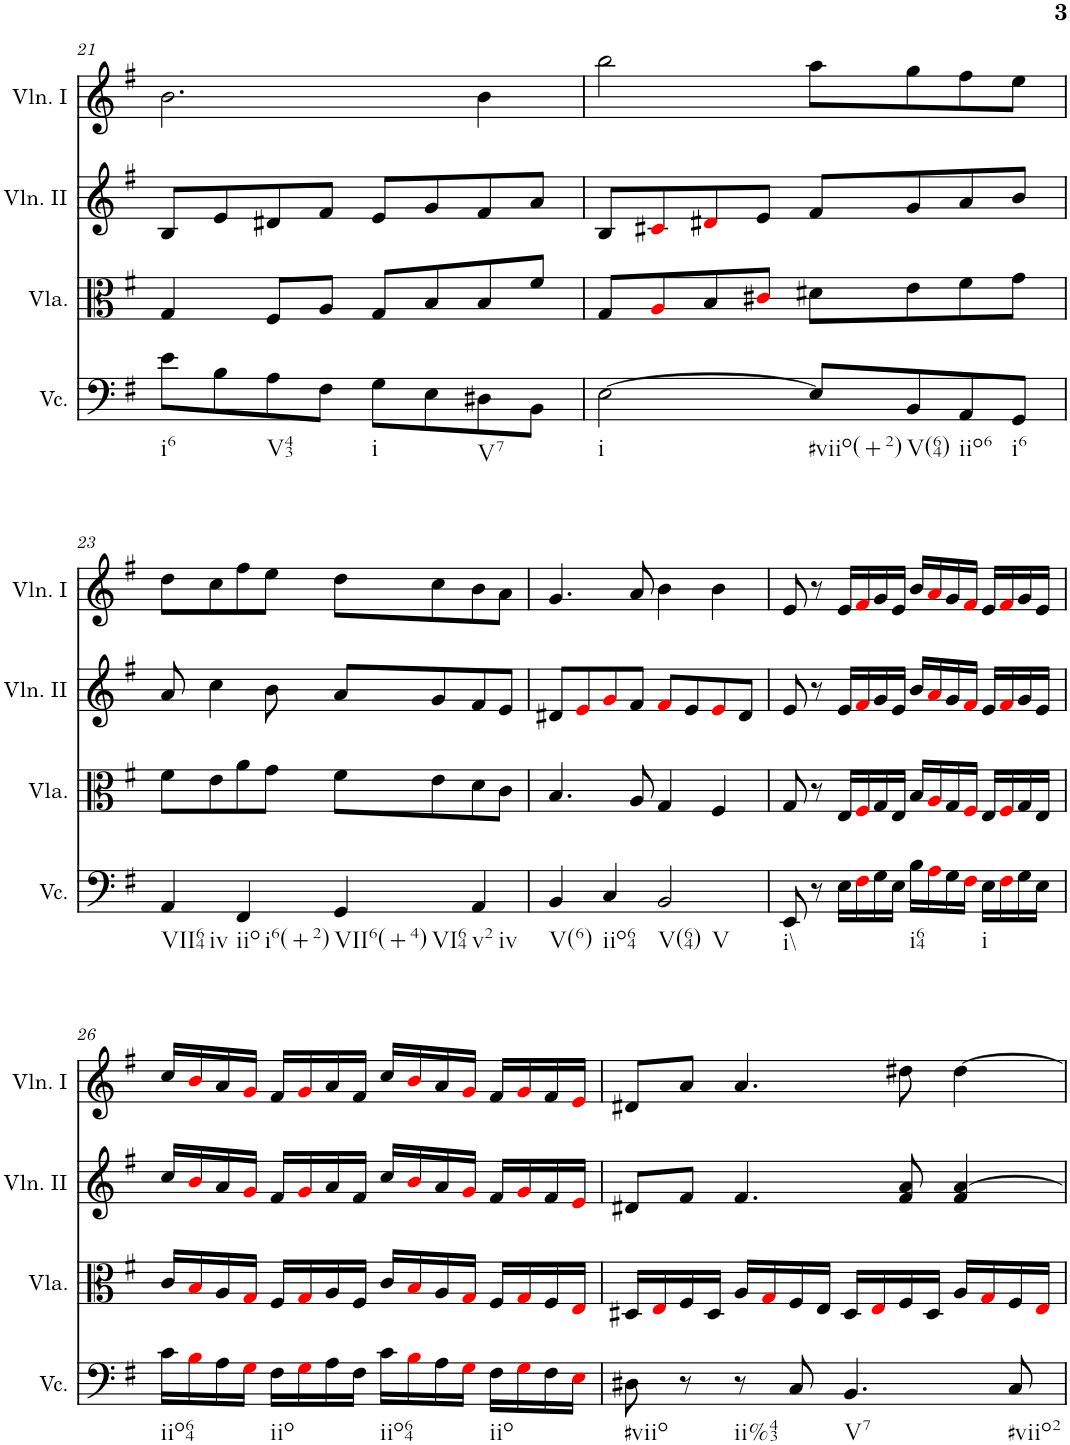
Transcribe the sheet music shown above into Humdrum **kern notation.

**kern	**kern	**kern	**kern
*part4	*part3	*part2	*part1
*staff4	*staff3	*staff2	*staff1
*I"Violoncello	*I"Viola	*I"Violino II	*I"Violino I
*I'Vc.	*I'Vla.	*I'Vln. II	*I'Vln. I
!!LO:PB:g=z
*clefF4	*clefC3	*clefG2	*clefG2
*k[f#]	*k[f#]	*k[f#]	*k[f#]
*M4/4	*M4/4	*M4/4	*M4/4
=21	=21	=21	=21
!LO:TX:b:t=i6	!	!	!
8e\L	4G/	8B/L	2.b\
8B\	.	8e/	.
!LO:TX:b:t=V43	!	!	!
8A\	8F#/L	8d#X/	.
8F#\J	8A/J	8f#/J	.
!LO:TX:b:t=i	!	!	!
8G\L	8G/L	8e/L	.
8E\	8B/	8g/	.
!LO:TX:b:t=V7	!	!	!
8D#X\	8B/	8f#/	4b\
8BB\J	8f#/J	8a/J	.
=22	=22	=22	=22
!LO:TX:b:t=i	!	!	!
[2E\	8G/L	8B/L	2bb\
.	8Ai/	8c#Xi/	.
.	8B/	8d#Xi/	.
.	8c#Xi/J	8e/J	.
!LO:TX:b:t=#viio(+2)	!	!	!
8E/L]	8d#X\L	8f#/L	8aa\L
!LO:TX:b:t=V(64)	!	!	!
8BB/	8e\	8g/	8gg\
!LO:TX:b:t=iio6	!	!	!
8AA/	8f#\	8a/	8ff#\
!LO:TX:b:t=i6	!	!	!
8GG/J	8g\J	8b/J	8ee\J
!!LO:LB:g=z
=23	=23	=23	=23
!LO:TX:b:t=VII64	!	!	!
!LO:TX:b:t=iv	!	!	!
4AA/	8f#\L	8a/	8dd\L
.	8e\	4cc\	8cc\
!LO:TX:b:t=iio	!	!	!
!LO:TX:b:t=i6(+2)	!	!	!
4FF#/	8a\	.	8ff#\
.	8g\J	8b\	8ee\J
!LO:TX:b:t=VII6(+4)	!	!	!
!LO:TX:b:t=VI64	!	!	!
4GG/	8f#\L	8a/L	8dd\L
.	8e\	8g/	8cc\
!LO:TX:b:t=v2	!	!	!
!LO:TX:b:t=iv	!	!	!
4AA/	8d\	8f#/	8b\
.	8c\J	8e/J	8a\J
=24	=24	=24	=24
!LO:TX:b:t=V(6)	!	!	!
4BB/	4.B/	8d#X/L	4.g/
.	.	8ei/	.
!LO:TX:b:t=iio64	!	!	!
4C/	.	8gi/	.
.	8A/	8f#/J	8a/
!LO:TX:b:t=V(64)	!	!	!
!LO:TX:b:t=V	!	!	!
2BB/	4G/	8f#i/L	4b\
.	.	8e/	.
.	4F#/	8ei/	4b\
.	.	8d#/J	.
=25	=25	=25	=25
!LO:TX:b:t=i\\	!	!	!
8EE/	8G/	8e/	8e/
8r	8r	8r	8r
16E\LL	16E/LL	16e/LL	16e/LL
16F#i\	16F#i/	16f#i/	16f#i/
16G\	16G/	16g/	16g/
16E\JJ	16E/JJ	16e/JJ	16e/JJ
!LO:TX:b:t=i64	!	!	!
16B\LL	16B/LL	16b/LL	16b/LL
16Ai\	16Ai/	16ai/	16ai/
16G\	16G/	16g/	16g/
16F#i\JJ	16F#i/JJ	16f#i/JJ	16f#i/JJ
!LO:TX:b:t=i	!	!	!
16E\LL	16E/LL	16e/LL	16e/LL
16F#i\	16F#i/	16f#i/	16f#i/
16G\	16G/	16g/	16g/
16E\JJ	16E/JJ	16e/JJ	16e/JJ
!!LO:LB:g=z
=26	=26	=26	=26
!LO:TX:b:t=iio64	!	!	!
16c\LL	16c/LL	16cc/LL	16cc/LL
16Bi\	16Bi/	16bi/	16bi/
16A\	16A/	16a/	16a/
16Gi\JJ	16Gi/JJ	16gi/JJ	16gi/JJ
!LO:TX:b:t=iio	!	!	!
16F#\LL	16F#/LL	16f#/LL	16f#/LL
16Gi\	16Gi/	16gi/	16gi/
16A\	16A/	16a/	16a/
16F#\JJ	16F#/JJ	16f#/JJ	16f#/JJ
!LO:TX:b:t=iio64	!	!	!
16c\LL	16c/LL	16cc/LL	16cc/LL
16Bi\	16Bi/	16bi/	16bi/
16A\	16A/	16a/	16a/
16Gi\JJ	16Gi/JJ	16gi/JJ	16gi/JJ
!LO:TX:b:t=iio	!	!	!
16F#\LL	16F#/LL	16f#/LL	16f#/LL
16Gi\	16Gi/	16gi/	16gi/
16F#\	16F#/	16f#/	16f#/
16Ei\JJ	16Ei/JJ	16ei/JJ	16ei/JJ
=27	=27	=27	=27
!LO:TX:b:t=#viio	!	!	!
8D#X\	16D#X/LL	8d#X/L	8d#X/L
.	16Ei/	.	.
8r	16F#/	8f#/J	8a/J
.	16D#/JJ	.	.
!LO:TX:b:t=ii%43	!	!	!
8r	16A/LL	4.f#/	4.a/
.	16Gi/	.	.
8C/	16F#/	.	.
.	16E/JJ	.	.
!LO:TX:b:t=V7	!	!	!
4.BB/	16D#/LL	.	.
.	16Ei/	.	.
.	16F#/	8f#/ 8a/	8dd#X\
.	16D#/JJ	.	.
.	16A/LL	4f#/ [4a/	[4dd#\
.	16Gi/	.	.
!LO:TX:b:t=#viio2	!	!	!
8C/	16F#/	.	.
.	16Ei/JJ	.	.
=	=	=	=
*-	*-	*-	*-
